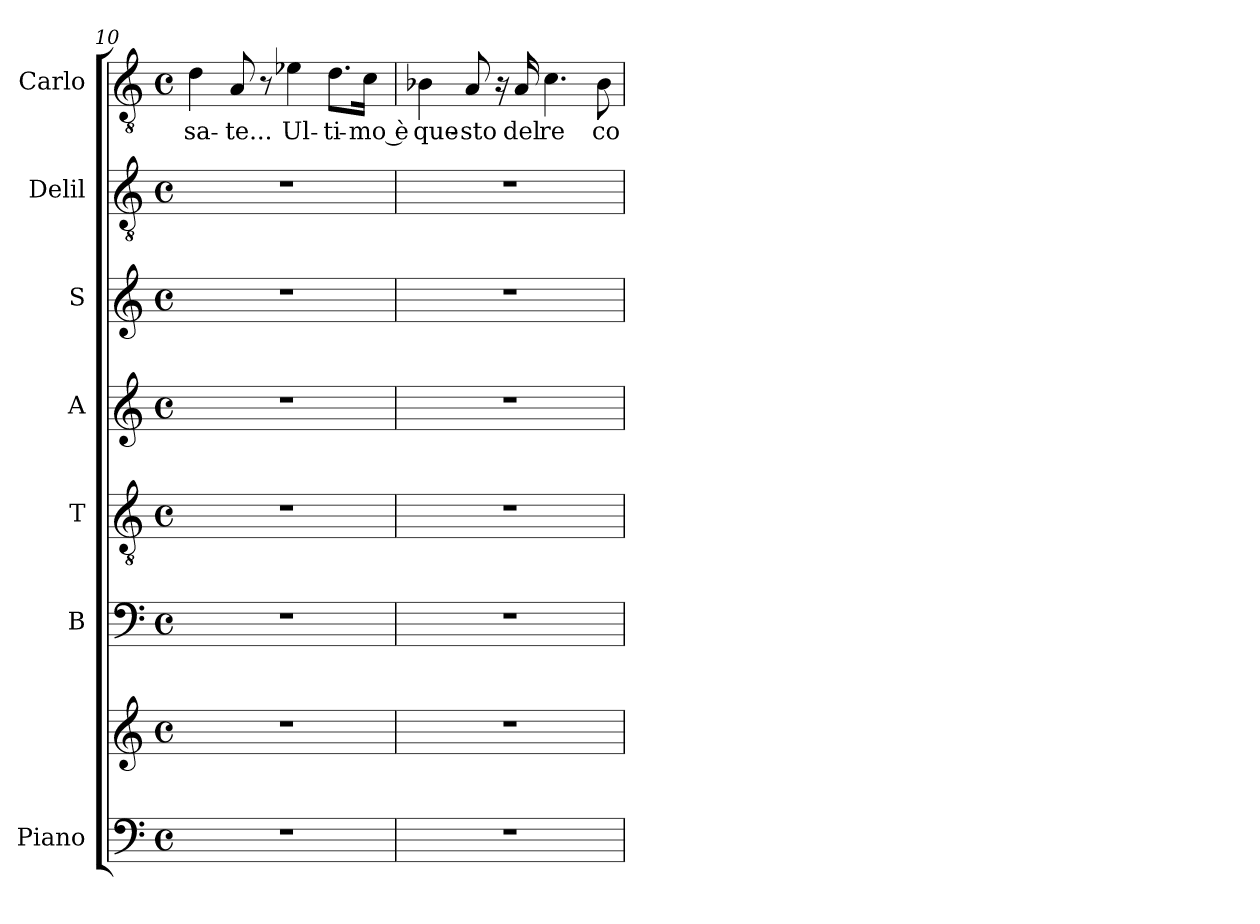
**kern	**kern	**kern	**kern	**kern	**kern	**kern	**kern	**text
*part7	*part7	*part6	*part5	*part4	*part3	*part2	*part1	*part1
*staff8	*staff7	*staff6	*staff5	*staff4	*staff3	*staff2	*staff1	*staff1
*I"Piano	*	*I"B	*I"T	*I"A	*I"S	*I"Delil	*I"Carlo	*
*I'Pno	*	*I'B	*I'T	*I'A	*I'S	*	*	*
!!LO:LB:g=z
*clefF4	*clefG2	*clefF4	*clefGv2	*clefG2	*clefG2	*clefGv2	*clefGv2	*
*k[]	*k[]	*k[]	*k[]	*k[]	*k[]	*k[]	*k[]	*
*M4/4	*M4/4	*M4/4	*M4/4	*M4/4	*M4/4	*M4/4	*M4/4	*
*met(c)	*met(c)	*met(c)	*met(c)	*met(c)	*met(c)	*met(c)	*met(c)	*
=10	=10	=10	=10	=10	=10	=10	=10	=10
1r	1r	1r	1r	1r	1r	1r	4d\	-sa-
.	.	.	.	.	.	.	8A/	-te...
.	.	.	.	.	.	.	8r	.
.	.	.	.	.	.	.	4e-X\	Ul-
.	.	.	.	.	.	.	8.d\L	-ti-
.	.	.	.	.	.	.	16c\Jk	-mo è
=11	=11	=11	=11	=11	=11	=11	=11	=11
1r	1r	1r	1r	1r	1r	1r	4B-X\	que-
.	.	.	.	.	.	.	8A/	-sto
.	.	.	.	.	.	.	16r	.
.	.	.	.	.	.	.	16A/	del
.	.	.	.	.	.	.	4.c\	re
.	.	.	.	.	.	.	8B-\	co-
=	=	=	=	=	=	=	=	=
*-	*-	*-	*-	*-	*-	*-	*-	*-
